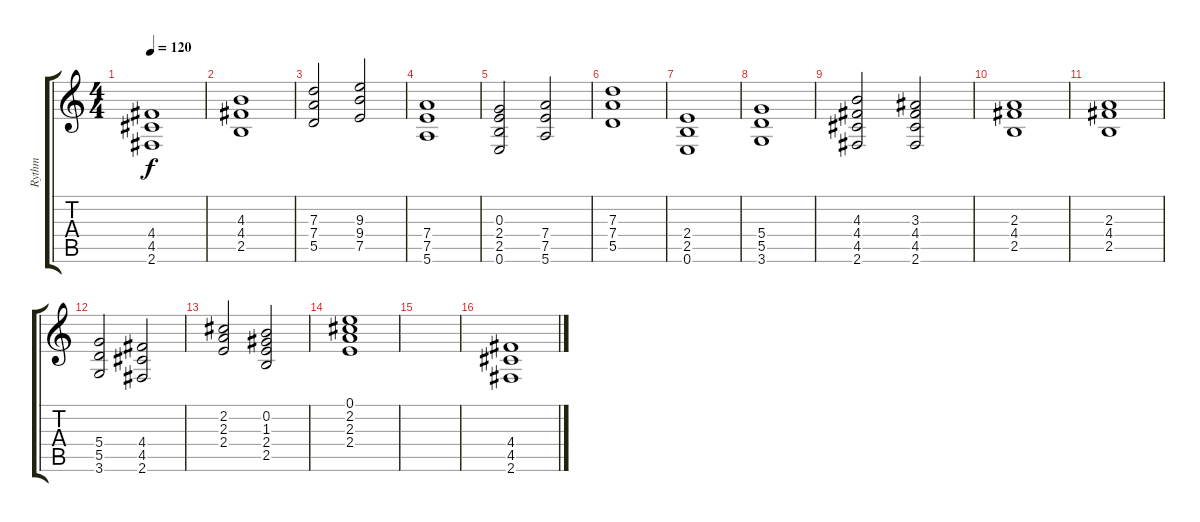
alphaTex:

\track ("Rythm" "Rythm") {instrument distortionguitar}
\staff {score tabs}
\tuning (E4 B3 G3 D3 A2 E2) {hide}
\ts (4 4)
\tempo 120
\clef g2
\ks c
(4.4 4.5 2.6).1{dy f} |
(4.3 4.4 2.5).1 |
(7.3 7.4 5.5).2 (9.3 9.4 7.5).2 |
(7.4 7.5 5.6).1 |
(0.3 2.4 2.5 0.6).2 (7.4 7.5 5.6).2 |
(7.3 7.4 5.5).1 |
(2.4 2.5 0.6).1 |
(5.4 5.5 3.6).1 |
(4.3 4.4 4.5 2.6).2 (3.3 4.4 4.5 2.6).2 |
(2.3 4.4 2.5).1 |
(2.3 4.4 2.5).1 |
(5.4 5.5 3.6).2 (4.4 4.5 2.6).2 |
(2.2 2.3 2.4).2 (0.2 1.3 2.4 2.5).2 |
(0.1 2.2 2.3 2.4).1 |
|
(4.4 4.5 2.6).1
